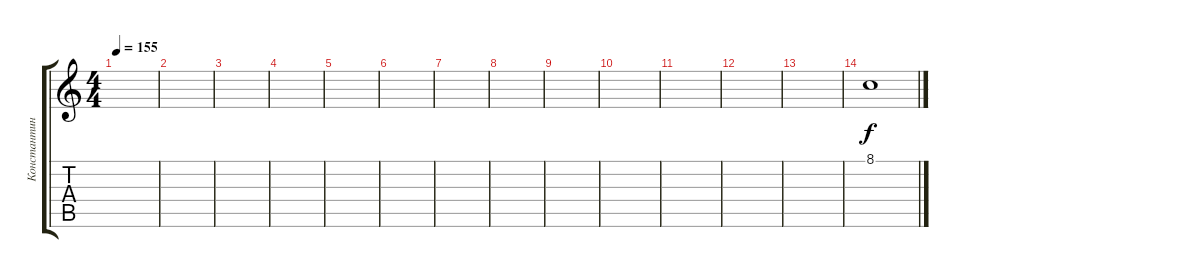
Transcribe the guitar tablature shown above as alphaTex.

\track ("Константин Бекрев (Roland juno DI)" "Константин") {instrument tubularbells}
\staff {score tabs}
\tuning (E4 B3 G3 D3 A2 E2) {hide}
\ts (4 4)
\tempo 155
\clef g2
\ks c
|
|
|
|
|
|
|
|
|
|
|
|
|
8.1.1
